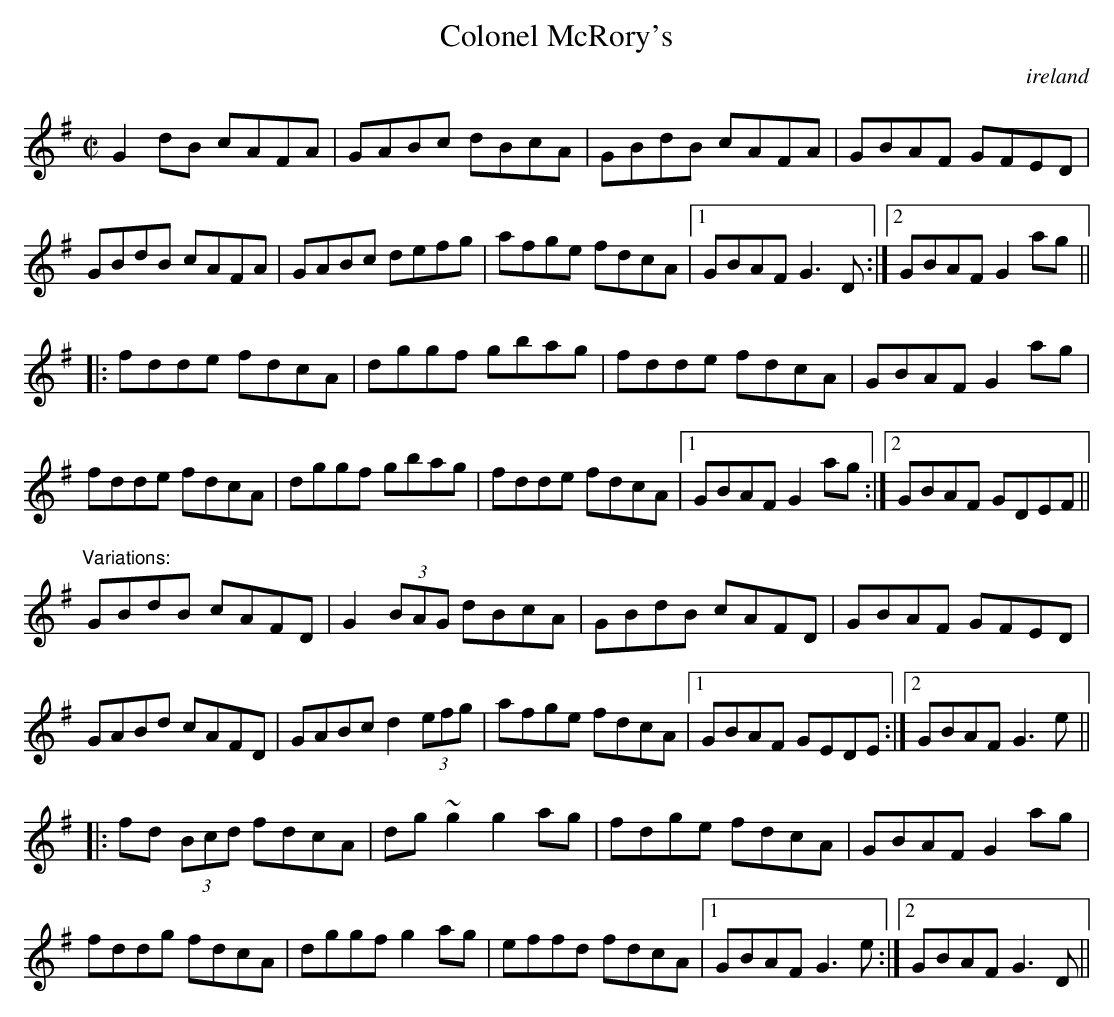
X:1
T:Colonel McRory's
O:ireland
M:C|
K:G
G2dB cAFA|GABc dBcA|GBdB cAFA|GBAF GFED|
GBdB cAFA|GABc defg|afge fdcA|1 GBAF G3D:|2 GBAF G2ag||
|:fdde fdcA|dggf gbag|fdde fdcA|GBAF G2ag|
fdde fdcA|dggf gbag|fdde fdcA|1 GBAF G2ag:|2 GBAF GDEF||
"Variations:"
GBdB cAFD|G2 (3BAG dBcA|GBdB cAFD|GBAF GFED|
GABd cAFD|GABc d2 (3efg|afge fdcA|1 GBAF GEDE:|2 GBAF G3e||
|:fd (3Bcd fdcA|dg~g2 g2ag|fdge fdcA|GBAF G2ag|
fddg fdcA|dggf g2ag|effd fdcA|1 GBAF G3e:|2 GBAF G3D||
